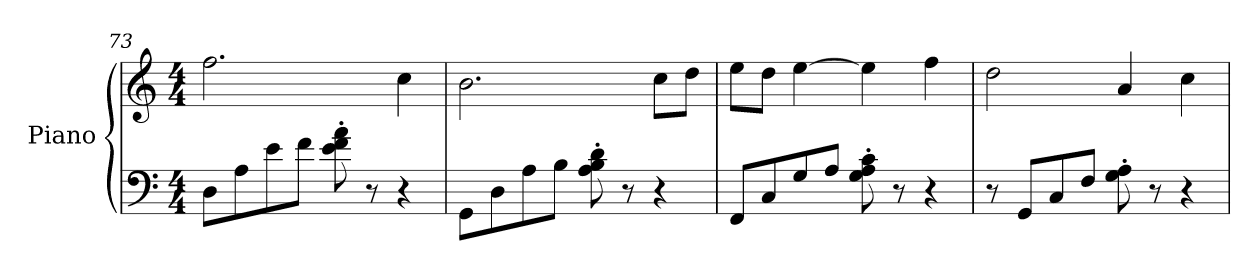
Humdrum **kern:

**kern	**kern
*part1	*part1
*staff2	*staff1
*I"Piano	*
*I'Pno.	*
!!LO:LB:g=z
*clefF4	*clefG2
*k[]	*k[]
*M4/4	*M4/4
=73	=73
8D\L	2.ff\
8A\	.
8e\	.
8f\J	.
8e\' 8f\' 8a\'	.
8r	.
4r	4cc\
=74	=74
8GG\L	2.b\
8D\	.
8A\	.
8B\J	.
8A\' 8B\' 8d\'	.
8r	.
4r	8cc\L
.	8dd\J
=75	=75
8FF/L	8ee\L
8C/	8dd\J
8G/	[4ee\
8A/J	.
8G\' 8A\' 8c\'	4ee\]
8r	.
4r	4ff\
=76	=76
8r	2dd\
8GG/L	.
8C/	.
8F/J	.
8G\' 8A\'	4a/
8r	.
4r	4cc\
=	=
*-	*-
